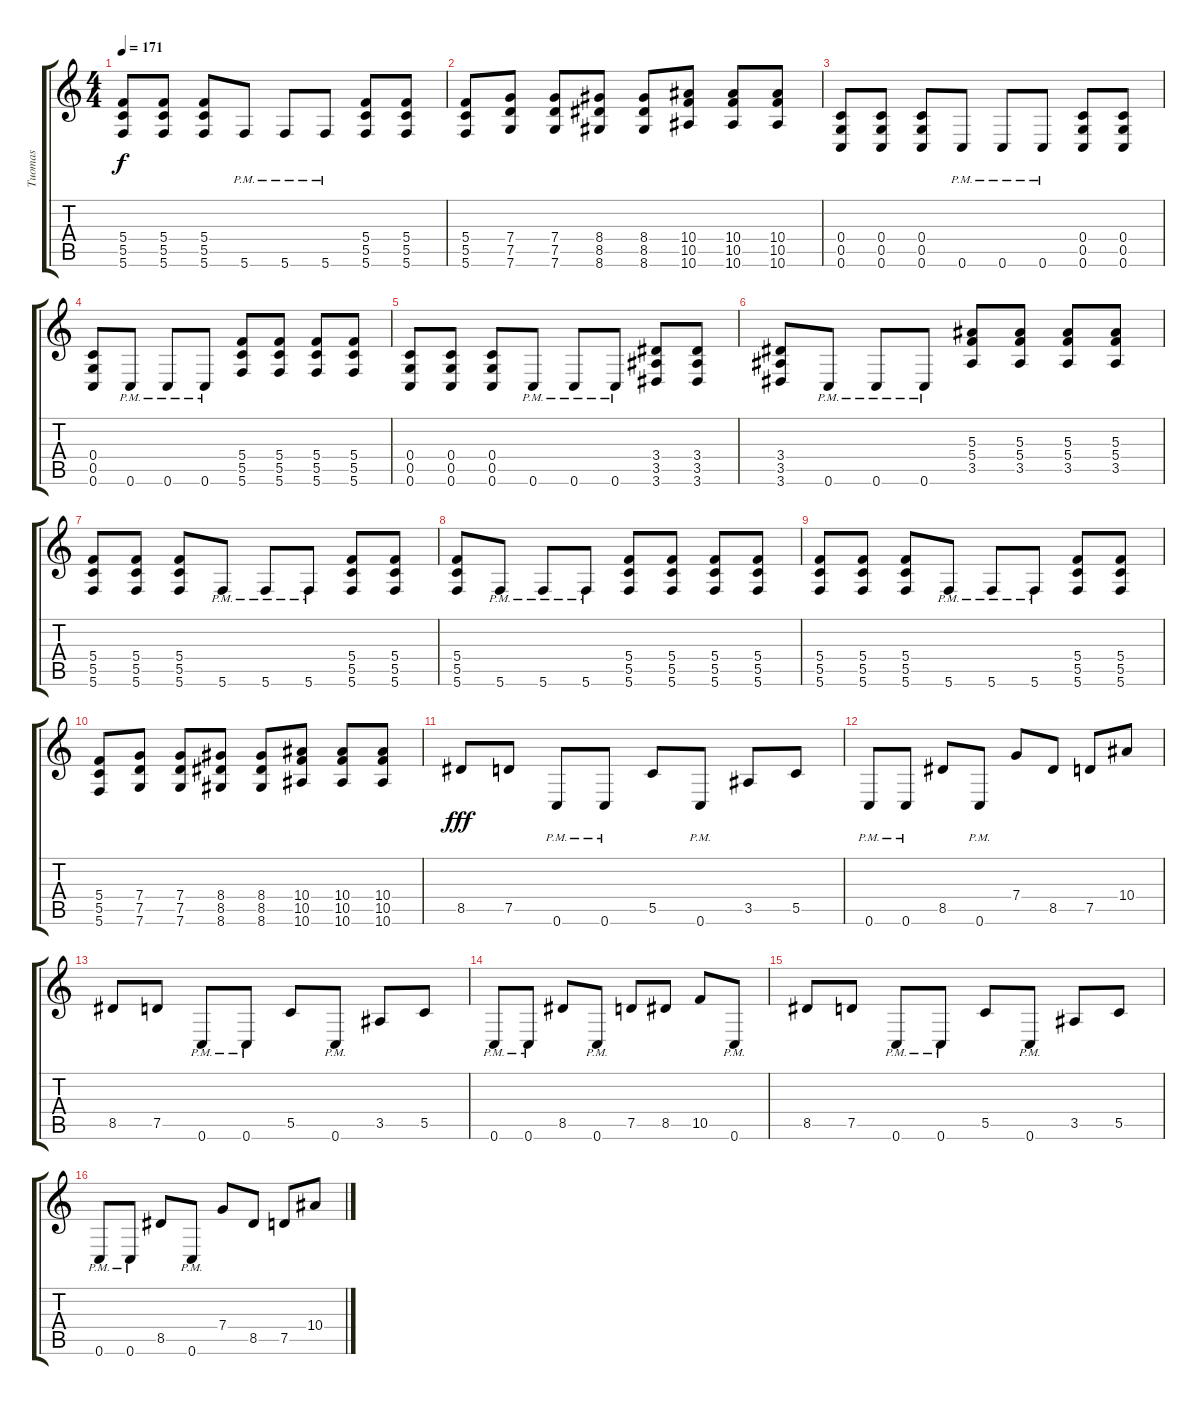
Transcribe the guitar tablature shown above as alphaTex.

\track ("Tuomas" "Tuomas") {instrument distortionguitar}
\staff {score tabs}
\tuning (D4 A3 F3 C3 G2 C2) {hide}
\ts (4 4)
\tempo 171
\clef g2
\ks c
(5.4 5.5 5.6).8{dy f} (5.4 5.5 5.6).8 (5.4 5.5 5.6).8 5.6{pm}.8 5.6{pm}.8 5.6{pm}.8 (5.4 5.5 5.6).8 (5.4 5.5 5.6).8 |
(5.4 5.5 5.6).8 (7.4 7.5 7.6).8 (7.4 7.5 7.6).8 (8.4 8.5 8.6).8 (8.4 8.5 8.6).8 (10.4 10.5 10.6).8 (10.4 10.5 10.6).8 (10.4 10.5 10.6).8 |
(0.4 0.5 0.6).8 (0.4 0.5 0.6).8 (0.4 0.5 0.6).8 0.6{pm}.8 0.6{pm}.8 0.6{pm}.8 (0.4 0.5 0.6).8 (0.4 0.5 0.6).8 |
(0.4 0.5 0.6).8 0.6{pm}.8 0.6{pm}.8 0.6{pm}.8 (5.4 5.5 5.6).8 (5.4 5.5 5.6).8 (5.4 5.5 5.6).8 (5.4 5.5 5.6).8 |
(0.4 0.5 0.6).8 (0.4 0.5 0.6).8 (0.4 0.5 0.6).8 0.6{pm}.8 0.6{pm}.8 0.6{pm}.8 (3.4 3.5 3.6).8 (3.4 3.5 3.6).8 |
(3.4 3.5 3.6).8 0.6{pm}.8 0.6{pm}.8 0.6{pm}.8 (5.3 5.4 3.5).8 (5.3 5.4 3.5).8 (5.3 5.4 3.5).8 (5.3 5.4 3.5).8 |
(5.4 5.5 5.6).8 (5.4 5.5 5.6).8 (5.4 5.5 5.6).8 5.6{pm}.8 5.6{pm}.8 5.6{pm}.8 (5.4 5.5 5.6).8 (5.4 5.5 5.6).8 |
(5.4 5.5 5.6).8 5.6{pm}.8 5.6{pm}.8 5.6{pm}.8 (5.4 5.5 5.6).8 (5.4 5.5 5.6).8 (5.4 5.5 5.6).8 (5.4 5.5 5.6).8 |
(5.4 5.5 5.6).8 (5.4 5.5 5.6).8 (5.4 5.5 5.6).8 5.6{pm}.8 5.6{pm}.8 5.6{pm}.8 (5.4 5.5 5.6).8 (5.4 5.5 5.6).8 |
(5.4 5.5 5.6).8 (7.4 7.5 7.6).8 (7.4 7.5 7.6).8 (8.4 8.5 8.6).8 (8.4 8.5 8.6).8 (10.4 10.5 10.6).8 (10.4 10.5 10.6).8 (10.4 10.5 10.6).8 |
8.5.8{dy fff} 7.5.8 0.6{pm}.8 0.6{pm}.8 5.5.8 0.6{pm}.8 3.5.8 5.5.8 |
0.6{pm}.8 0.6{pm}.8 8.5.8 0.6{pm}.8 7.4.8 8.5.8 7.5.8 10.4.8 |
8.5.8 7.5.8 0.6{pm}.8 0.6{pm}.8 5.5.8 0.6{pm}.8 3.5.8 5.5.8 |
0.6{pm}.8 0.6{pm}.8 8.5.8 0.6{pm}.8 7.5.8 8.5.8 10.5.8 0.6{pm}.8 |
8.5.8 7.5.8 0.6{pm}.8 0.6{pm}.8 5.5.8 0.6{pm}.8 3.5.8 5.5.8 |
0.6{pm}.8 0.6{pm}.8 8.5.8 0.6{pm}.8 7.4.8 8.5.8 7.5.8 10.4.8
